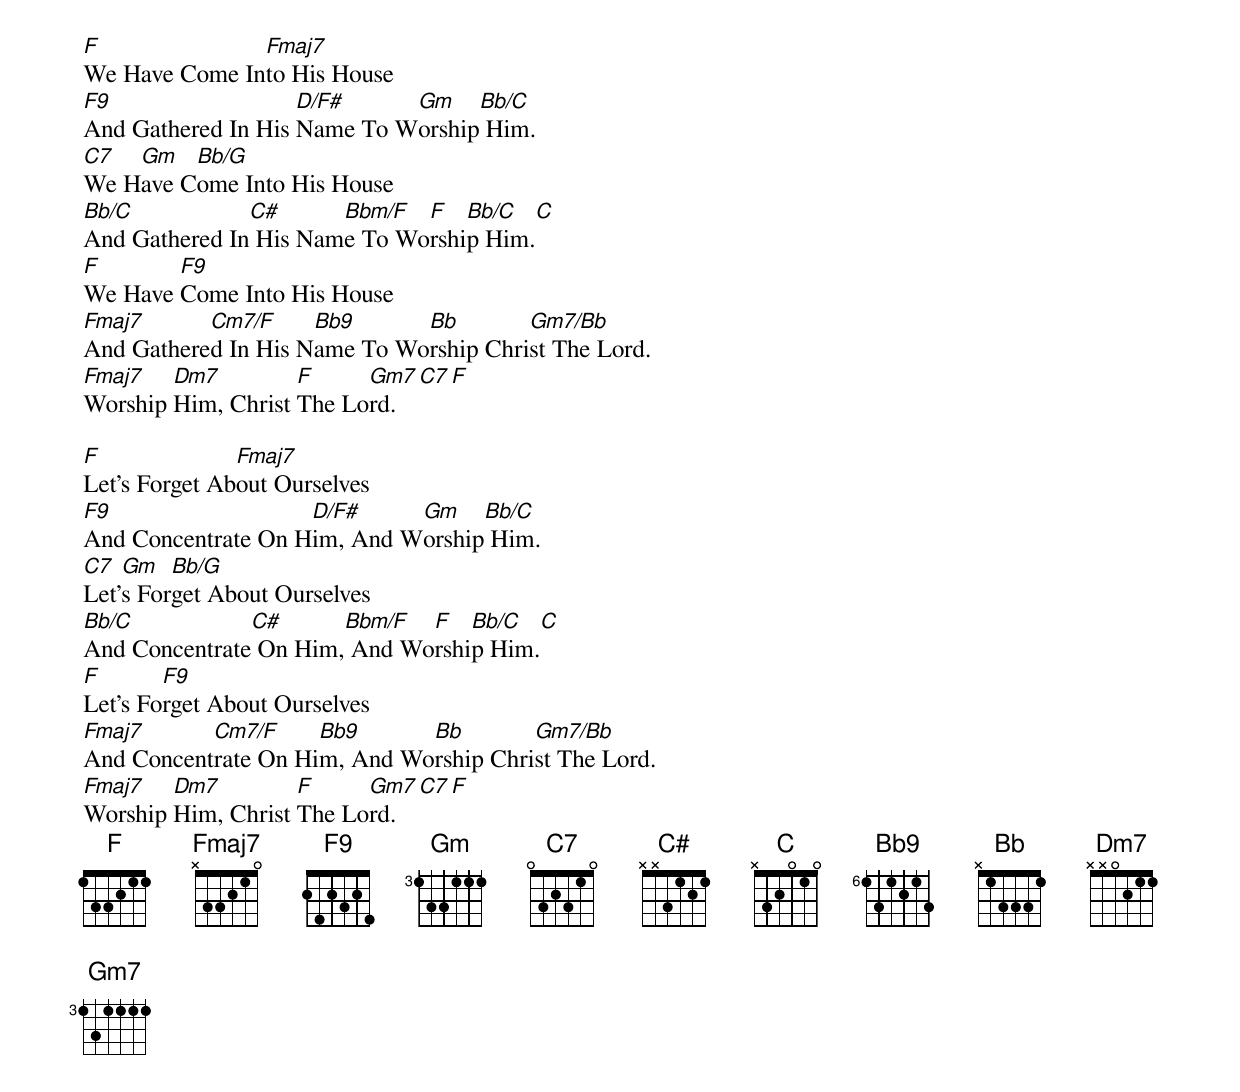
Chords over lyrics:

F              Fmaj7
We Have Come Into His House
F9                  D/F#     Gm    Bb/C
And Gathered In His Name To Worship Him.
C7  Gm   Bb/G
We Have Come Into His House
Bb/C           C#      Bbm/F  F   Bb/C  C
And Gathered In His Name To Worship Him.
F       F9
We Have Come Into His House
Fmaj7      Cm7/F     Bb9      Bb        Gm7/Bb
And Gathered In His Name To Worship Christ The Lord.
Fmaj7   Dm7         F     Gm7    C7     F
Worship Him, Christ The Lord.

F              Fmaj7
Let’s Forget About Ourselves
F9                  D/F#     Gm    Bb/C
And Concentrate On Him, And Worship Him.
C7  Gm   Bb/G
Let’s Forget About Ourselves
Bb/C           C#      Bbm/F  F   Bb/C  C
And Concentrate On Him, And Worship Him.
F       F9
Let’s Forget About Ourselves
Fmaj7      Cm7/F     Bb9      Bb        Gm7/Bb
And Concentrate On Him, And Worship Christ The Lord.
Fmaj7   Dm7         F     Gm7    C7     F
Worship Him, Christ The Lord.
